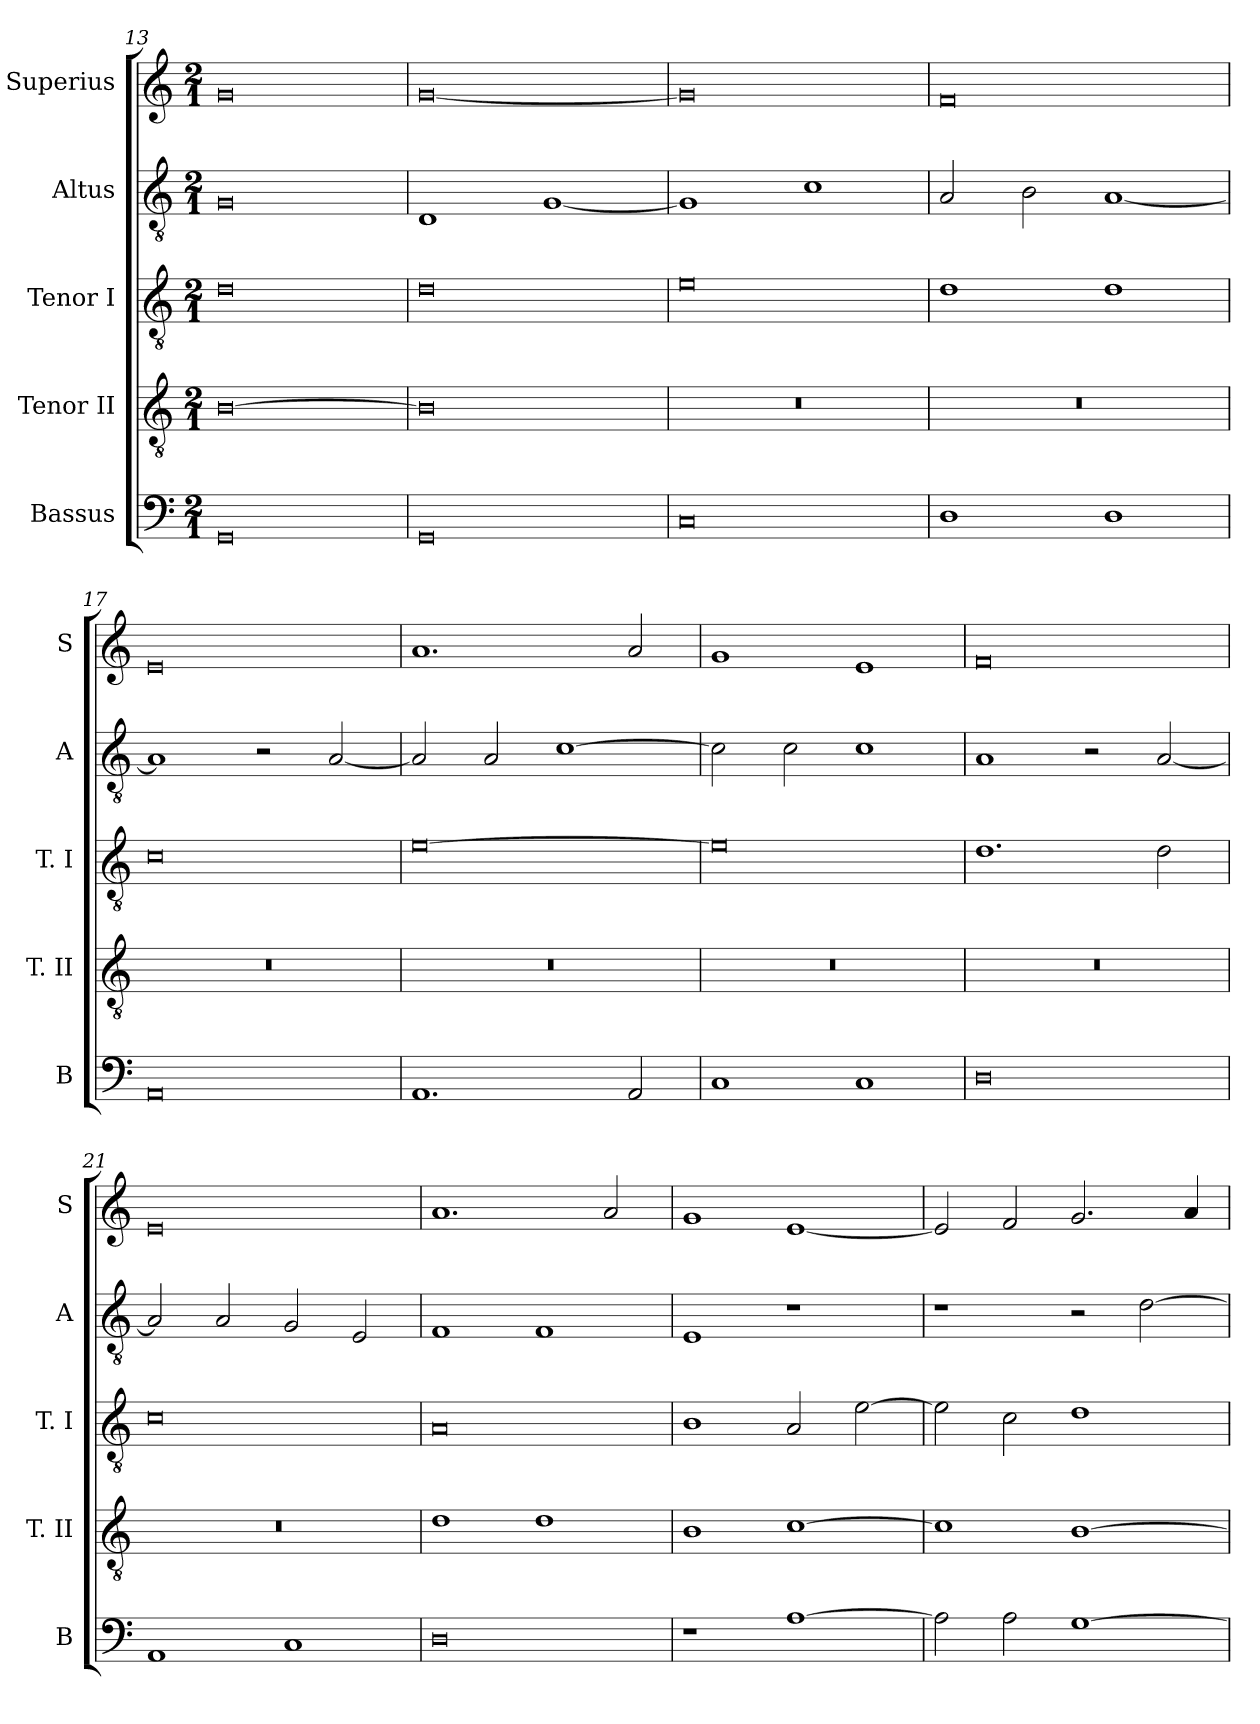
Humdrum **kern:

**kern	**kern	**kern	**kern	**kern
*part5	*part4	*part3	*part2	*part1
*staff5	*staff4	*staff3	*staff2	*staff1
*I"Bassus	*I"Tenor II	*I"Tenor I	*I"Altus	*I"Superius
*I'B	*I'T. II	*I'T. I	*I'A	*I'S
*clefF4	*clefGv2	*clefGv2	*clefGv2	*clefG2
*k[]	*k[]	*k[]	*k[]	*k[]
*C:	*C:	*C:	*C:	*C:
*M2/1	*M2/1	*M2/1	*M2/1	*M2/1
=13	=13	=13	=13	=13
0GG	[0B	0d	0G	0g
=14	=14	=14	=14	=14
0GG	0B]	0d	1D	[0g
.	.	.	[1G	.
=15	=15	=15	=15	=15
0C	0r	0e	1G]	0g]
.	.	.	1c	.
=16	=16	=16	=16	=16
1D	0r	1d	2A	0f
.	.	.	2B	.
1D	.	1d	[1A	.
=17	=17	=17	=17	=17
0AA	0r	0c	1A]	0e
.	.	.	2r	.
.	.	.	[2A	.
=18	=18	=18	=18	=18
1.AA	0r	[0e	2A]	1.a
.	.	.	2A	.
.	.	.	[1c	.
2AA	.	.	.	2a
=19	=19	=19	=19	=19
1C	0r	0e]	2c]	1g
.	.	.	2c	.
1C	.	.	1c	1e
=20	=20	=20	=20	=20
0D	0r	1.d	1A	0f
.	.	.	2r	.
.	.	2d	[2A	.
=21	=21	=21	=21	=21
1AA	0r	0c	2A]	0e
.	.	.	2A	.
1C	.	.	2G	.
.	.	.	2E	.
=22	=22	=22	=22	=22
0D	1d	0A	1F	1.a
.	1d	.	1F	.
.	.	.	.	2a
=23	=23	=23	=23	=23
1r	1B	1B	1E	1g
[1A	[1c	2A	1r	[1e
.	.	[2e	.	.
=24	=24	=24	=24	=24
2A]	1c]	2e]	1r	2e]
2A	.	2c	.	2f
[1G	[1B	1d	2r	2.g
.	.	.	[2d	.
.	.	.	.	4a
=	=	=	=	=
*-	*-	*-	*-	*-
